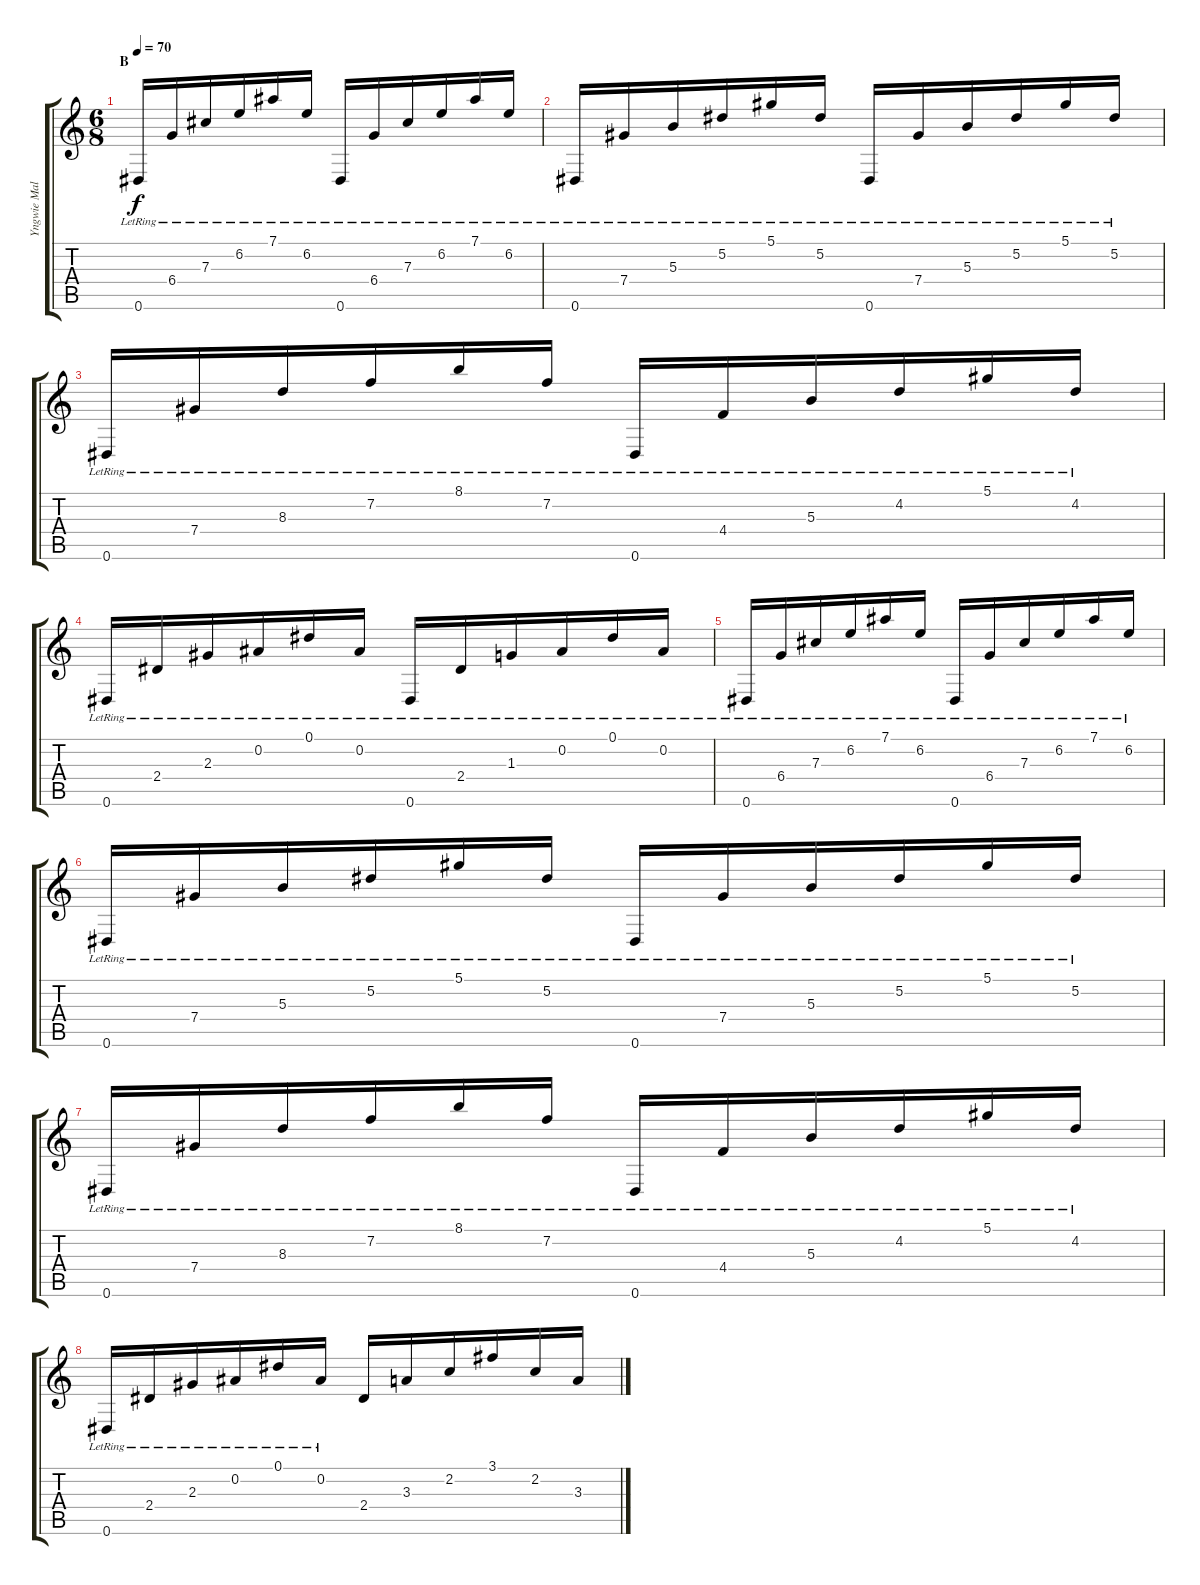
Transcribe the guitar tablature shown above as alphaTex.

\track ("Yngwie Malmsteen" "Yngwie Mal") {instrument acousticguitarnylon}
\staff {score tabs}
\tuning (Eb4 Bb3 Gb3 Db3 Ab2 Eb2) {hide}
\ts (6 8)
\section ("" "B")
\tempo 70
\clef g2
\ks c
0.6{lr}.16{dy f} 6.4{lr}.16 7.3{lr}.16 6.2{lr}.16 7.1{lr}.16 6.2{lr}.16 0.6{lr}.16 6.4{lr}.16 7.3{lr}.16 6.2{lr}.16 7.1{lr}.16 6.2{lr}.16 |
0.6{lr}.16 7.4{lr}.16 5.3{lr}.16 5.2{lr}.16 5.1{lr}.16 5.2{lr}.16 0.6{lr}.16 7.4{lr}.16 5.3{lr}.16 5.2{lr}.16 5.1{lr}.16 5.2{lr}.16 |
0.6{lr}.16 7.4{lr}.16 8.3{lr}.16 7.2{lr}.16 8.1{lr}.16 7.2{lr}.16 0.6{lr}.16 4.4{lr}.16 5.3{lr}.16 4.2{lr}.16 5.1{lr}.16 4.2{lr}.16 |
0.6{lr}.16 2.4{lr}.16 2.3{lr}.16 0.2{lr}.16 0.1{lr}.16 0.2{lr}.16 0.6{lr}.16 2.4{lr}.16 1.3{lr}.16 0.2{lr}.16 0.1{lr}.16 0.2{lr}.16 |
0.6{lr}.16 6.4{lr}.16 7.3{lr}.16 6.2{lr}.16 7.1{lr}.16 6.2{lr}.16 0.6{lr}.16 6.4{lr}.16 7.3{lr}.16 6.2{lr}.16 7.1{lr}.16 6.2{lr}.16 |
0.6{lr}.16 7.4{lr}.16 5.3{lr}.16 5.2{lr}.16 5.1{lr}.16 5.2{lr}.16 0.6{lr}.16 7.4{lr}.16 5.3{lr}.16 5.2{lr}.16 5.1{lr}.16 5.2{lr}.16 |
0.6{lr}.16 7.4{lr}.16 8.3{lr}.16 7.2{lr}.16 8.1{lr}.16 7.2{lr}.16 0.6{lr}.16 4.4{lr}.16 5.3{lr}.16 4.2{lr}.16 5.1{lr}.16 4.2{lr}.16 |
0.6{lr}.16 2.4{lr}.16 2.3{lr}.16 0.2{lr}.16 0.1{lr}.16 0.2{lr}.16 2.4.16 3.3.16 2.2.16 3.1.16 2.2.16 3.3.16
